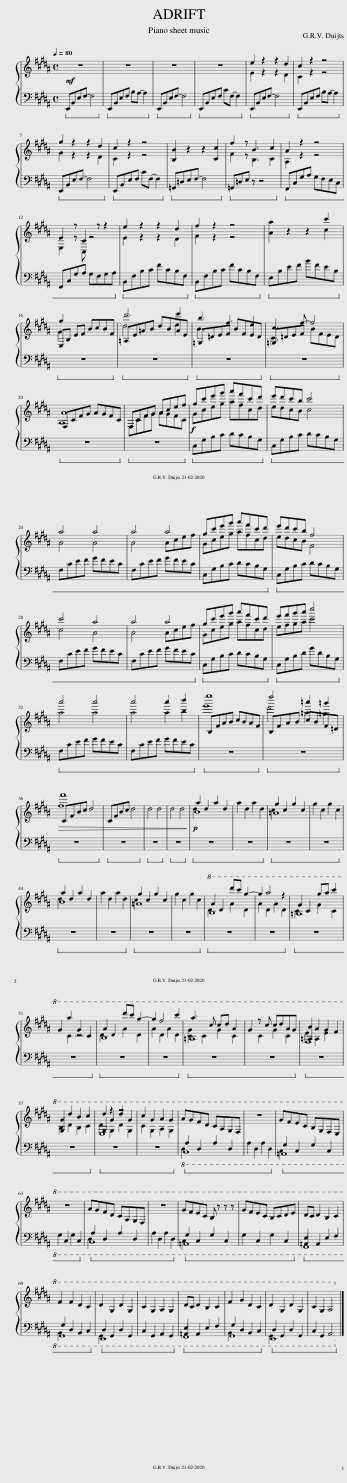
X:1
%%score { ( 1 3 4 5 ) | ( 2 6 7 8 ) }
L:1/8
Q:1/4=80
M:4/4
I:linebreak $
K:B
V:1 treble
V:3 treble
V:4 treble
V:5 treble
V:2 bass
V:6 bass
V:7 bass
V:8 bass
V:1
 z8!mf! | z8 | z8 | z8 | e2 z2 z2 d2 | %5
 c2 z2 z4 |$ g2 z2 z2 d2 | c2 z2 z4 | [B,B]2 z2 z2 [Cc]2 | f2 z B3 c2 | %10
 A2 z2 z4 |$ E2 z C2 z z2 | e2 z2 z2 d2 | f2 z2 z4 | [Aa]2 z2 z2 c'2 |$ %15
 g2 EF BcBF | d'6 e'2 | b3 f3 e2 | c3 f- f4 |$ A8 | %20
 F,CFG Acef | gc'e'g' a'f'c'd' | e'd'c'b c'4 |$ a4 a4 | a4 a4 | %25
 gc'e'g' a'f'c'd' | e'd'c'b f4 |$ c'4 a4 | a4 a4 | gc'e'g' a'f'c'd' | %30
 e'f'g'a' c''4 |$ a'4 a'4 | a'4 a'2 b'2 | e''8 | d''4 =a'2 =g'2 |$ %35
!>(! f'8 | CFBc d4 | d4 d4 | d4 d4!>)! |!p! a2 d2 a2 d2 | %40
 a2 d2 a2 d2 | g2 c2 g2 c2 | g2 c2 g2 c2 |$ a2 d2 a2 d2 | a2 d2 a2 d2 | %45
 g2 c2 g2 c2 | g2 c2 g2 c2 |!8va(! a2 d2 d''c'' g'2- | g'2 a'4 z2 | g2 c2 g'a' c''2 |$ %50
 g2 a'2 g2 c2 | a2 d2 d''c'' g'2- | g'2 f'4 c''2 | a'3 c' c'd' a2 | g2 z c' c'd'ag | %55
 b2 a2 g2 f2 |$ g2 d'2 b2 c'2 | d'2 g2 d'2 g2 | c'2 g2 a2 g2 | agfd cAGF | %60
 z8 | gfec BGFE |$ z8 | agfd cAGF | z8 | %65
 gfec B z z z | gfec Bcde | dc d2 B2 c2 |$ f2 f2 d2 c2 | d2 G2 d2 G2 | %70
 c2 G2 A2 G2 | dc d2 B2 c2 | f2 g2 d2 c2 | d2 G2 d2 G2 | c2 G2 A4!8va)! |] %75
V:2
!ped! E,,B,,E,F,- F,4!ped-up! |!ped! E,,B,,E,F, B,A,- A,2!ped-up! |!ped! E,,B,,E,F,- F,4!ped-up! |!ped! E,,B,,E,F, CF,- F,2!ped-up! |!ped! E,,B,,E,F,- F,4!ped-up! | %5
!ped! E,,B,,E,F, B,A,- A,2!ped-up! |$!ped! E,,B,,E,F,- F,4!ped-up! |!ped! E,,B,,E,F, CF,- F,2!ped-up! |!ped! =G,,=D,E,F,- F,4!ped-up! |!ped! =G,,=D,E, z z4!ped-up! | %10
!ped! F,,C,G,A, G,F,E,C, |$ F,,C,G,A, G,F,G,A,!ped-up! |!ped! B,,F,B,C FCB,F,!ped-up! |!ped! B,,F,B,C FCB,F,!ped-up! |!ped! E,B,EF BFEB,!ped-up! |$ %15
!ped! z8!ped-up! |!ped! z8!ped-up! |!ped! z8!ped-up! |!ped! z8!ped-up! |$!ped! z8!ped-up! | %20
!ped! z8!ped-up! |!f!!ped! C,G,B,C DCB,G,!ped-up! |!ped! C,G,B,C DCB,G, |$ F,CEF GFEC | F,CEF GFEC | %25
 C,G,B,C DCB,G,!ped-up! |!ped! C,G,B,C DCB,G, |$ F,CEF GFEC | F,CEF GFEC!ped-up! |!ped! C,G,B,C DCB,G,!ped-up! | %30
!ped! C,G,B,D GDB,G,!ped-up! |$!ped! F,CEF GFEC | F,CEF GFEC!ped-up! |!ped! z8!ped-up! |!ped! z8!ped-up! |$ %35
!ped! z8!ped-up! |!ped! z8!ped-up! |!ped! z8!ped-up! |!ped! z8!ped-up! |!ped! z8 | %40
 z8!ped-up! |!ped! z8 | z8!ped-up! |$!ped! z8 | z8!ped-up! | %45
!ped! z8 | z8!ped-up! |!ped! z8 | z8!ped-up! |!ped! z8 |$ %50
 z8!ped-up! |!ped! z8 | z8!ped-up! |!ped! z8 | z8!ped-up! | %55
!ped! z8 |$ z8!ped-up! |!ped! z8 | z8!ped-up! |!ped!!8vb(! A,,2 D,,2 A,,2 D,,2 | %60
 A,,2 D,,2 A,,2 D,,2!ped-up! |!ped! G,,2 C,,2 G,,2 C,,2 |$ G,,2 C,,2 G,,2 C,,2!ped-up! |!ped! A,,2 D,,2 A,,2 D,,2 | A,,2 D,,2 A,,2 D,,2!ped-up! | %65
!ped! G,,2 C,,2 G,,2 C,,2 | G,,2 C,,2 G,,2 C,,2!ped-up! |!ped! E,,2 =A,,,2 E,,2 F,,2 |$ G,,2 D,,2 B,,,2 C,,2!ped-up! |!ped! D,,2 G,,,2 D,,2 G,,,2 | %70
 C,,2 G,,,2 A,,,2 G,,,2!ped-up! |!ped! E,,2 =A,,,2 E,,2 F,,2 | G,,2 D,,2 B,,,2 C,,2!ped-up! |!ped! D,,2 G,,,2 D,,2 G,,,2 | C,,2 G,,,2 A,,,4!8vb)!!ped-up! |] %75
V:3
 x8 | x8 | x8 | x8 | E2 z2 z2 D2 | %5
 C2 z2 z4 |$ G2 z2 z2 D2 | C2 z2 z4 | x8 | F2 z B,3 C2 | %10
 A,2 z2 z4 |$ E,2 z C, z4 | E2 z2 z2 D2 | F2 z2 z4 | x6 c2 |$ %15
 G2 x6 | d6 e2 | B3 x5 | C3 x BFE=D |$ A,8 | %20
 F,CFG AGFC | Gceg afcd | edcB c4 |$ A4 A4 | A4 Acef | %25
 Gceg afcd | edcB F4 |$ c4 A4 | A4 Acef | Gceg afcd | %30
 efga c'4 |$ a4 a4 | a4 a2 b2 | e'8 | d'4 =a2 =g2 |$ %35
 f8 | x8 | x8 | x8 | d2 x6 | %40
 x8 | c2 x6 | x8 |$ d2 x6 | x8 | %45
 c2 x6 | x8 |!8va(! d2 x2 a2 d2 | a2 d2 a2 d2 | c2 x2 g2 c2 |$ %50
 x2 c2 z4 | d2 x2 a2 d2 | a2 d2 a2 d2 | [cg]2 c2 g2 c2 | x2 c2 g2 c2 | %55
 e2 =A2 e2 x2 |$ B2 d2 B2 c2 | d2 G2 d2 G2 | c2 G2 A2 G2 | x8 | %60
 x8 | x8 |$ x8 | x8 | x8 | %65
 x8 | x8 | x8 |$ x8 | x8 | %70
 x8 | x8 | x8 | x8 | x8!8va)! |] %75
V:4
 x8 | x8 | x8 | x8 | x8 | %5
 x8 |$ x8 | x8 | x8 | x8 | %10
 x8 |$ x8 | x8 | x8 | x8 |$ %15
 E,B, x6 | =A,E=AB dBAE | =G,=DEF BFED | =G,=DEF x4 |$ F,CFG AGFC | %20
 x8 | x8 | x8 |$ x8 | x8 | %25
 x8 | x8 |$ x8 | x8 | x8 | %30
 x8 |$ x8 | x8 | B,FAB cBAF | B,FAB cBF=D |$ %35
 CFBc d4 | x8 | x8 | x8 | B8 | %40
 x8 | =A8 | x8 |$ B8 | x8 | %45
 =A8 | x8 |!8va(! B8 | x8 | =A8 |$ %50
 x8 | B8 | x8 | =A8 | x8 | %55
 =A2 x6 |$ G2 x6 | G2 z2 z4 | x8 | x8 | %60
 x8 | x8 |$ x8 | x8 | x8 | %65
 x8 | x8 | x8 |$ x8 | x8 | %70
 x8 | x8 | x8 | x8 | x8!8va)! |] %75
V:5
 x8 | x8 | x8 | x8 | x8 | %5
 x8 |$ x8 | x8 | x8 | x8 | %10
 x8 |$ x8 | x8 | x8 | x8 |$ %15
 x8 | x8 | x8 | x8 |$ x8 | %20
 x8 | x8 | x8 |$ x8 | x8 | %25
 x8 | x8 |$ x8 | x8 | x8 | %30
 x8 |$ x8 | x8 | x8 | x8 |$ %35
 x8 | x8 | x8 | x8 | x8 | %40
 x8 | x8 | x8 |$ x8 | x8 | %45
 x8 | x8 |!8va(! x8 | x8 | x8 |$ %50
 x8 | x8 | x8 | x8 | x8 | %55
 F8 |$ x8 | E8 | x8 | x8 | %60
 x8 | x8 |$ x8 | x8 | x8 | %65
 x8 | x8 | x8 |$ x8 | x8 | %70
 x8 | x8 | x8 | x8 | x8!8va)! |] %75
V:6
 x8 | x8 | x8 | x8 | x8 | %5
 x8 |$ x8 | x8 | x8 | x8 | %10
 x8 |$ x8 | x8 | x8 | x8 |$ %15
 x8 | x8 | x8 | x8 |$ x8 | %20
 x8 | x8 | x8 |$ x8 | x8 | %25
 x8 | x8 |$ x8 | x8 | x8 | %30
 x8 |$ x8 | x8 | x8 | x8 |$ %35
 x8 | x8 | x8 | x8 | x8 | %40
 x8 | x8 | x8 |$ x8 | x8 | %45
 x8 | x8 | x8 | x8 | x8 |$ %50
 x8 | x8 | x8 | x8 | x8 | %55
 x8 |$ x8 | x8 | x8 |!8vb(! D,,2 x6 | %60
 x8 | C,,2 x6 |$ x8 | D,,2 x6 | x8 | %65
 C,,2 x6 | x8 | x8 |$ B,,,2 x6 | G,,,2 x6 | %70
 x8 | x8 | B,,,2 x6 | G,,,2 x6 | x8!8vb)! |] %75
V:7
 x8 | x8 | x8 | x8 | x8 | %5
 x8 |$ x8 | x8 | x8 | x8 | %10
 x8 |$ x8 | x8 | x8 | x8 |$ %15
 x8 | x8 | x8 | x8 |$ x8 | %20
 x8 | x8 | x8 |$ x8 | x8 | %25
 x8 | x8 |$ x8 | x8 | x8 | %30
 x8 |$ x8 | x8 | x8 | x8 |$ %35
 x8 | x8 | x8 | x8 | x8 | %40
 x8 | x8 | x8 |$ x8 | x8 | %45
 x8 | x8 | x8 | x8 | x8 |$ %50
 x8 | x8 | x8 | x8 | x8 | %55
 x8 |$ x8 | x8 | x8 |!8vb(! B,,,8 | %60
 x8 | =A,,,8 |$ x8 | B,,,8 | x8 | %65
 =A,,,8 | x8 | =A,,,2 x6 |$ G,,,8 | E,,,8 | %70
 x8 | =A,,,2 x6 | G,,,8 | E,,,8 | x8!8vb)! |] %75
V:8
 x8 | x8 | x8 | x8 | x8 | %5
 x8 |$ x8 | x8 | x8 | x8 | %10
 x8 |$ x8 | x8 | x8 | x8 |$ %15
 x8 | x8 | x8 | x8 |$ x8 | %20
 x8 | x8 | x8 |$ x8 | x8 | %25
 x8 | x8 |$ x8 | x8 | x8 | %30
 x8 |$ x8 | x8 | x8 | x8 |$ %35
 x8 | x8 | x8 | x8 | x8 | %40
 x8 | x8 | x8 |$ x8 | x8 | %45
 x8 | x8 | x8 | x8 | x8 |$ %50
 x8 | x8 | x8 | x8 | x8 | %55
 x8 |$ x8 | x8 | x8 |!8vb(! x8 | %60
 x8 | x8 |$ x8 | x8 | x8 | %65
 x8 | x8 | F,,,8 |$ x8 | x8 | %70
 x8 | F,,,8 | x8 | x8 | x8!8vb)! |] %75
